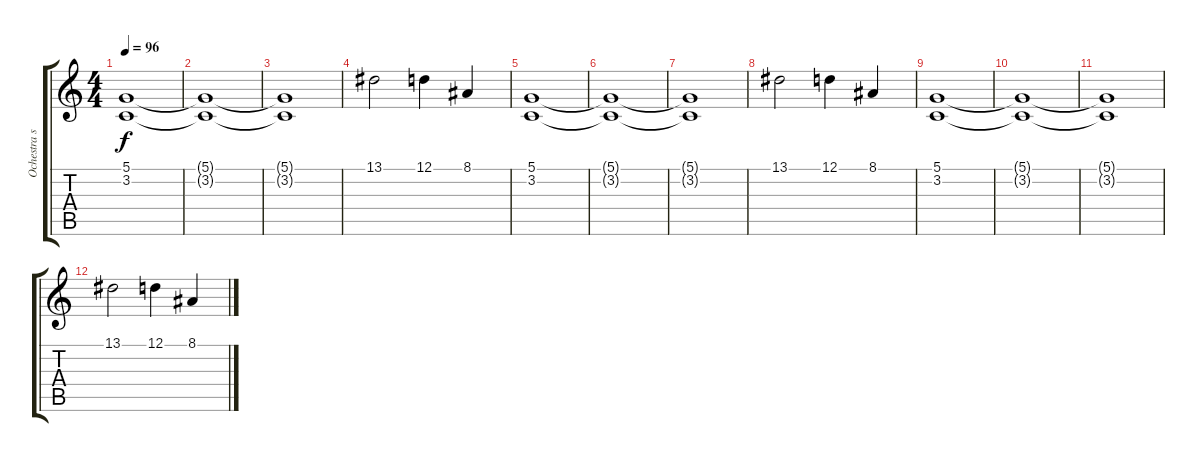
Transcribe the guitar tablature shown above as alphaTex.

\track ("Ochestra sounds" "Ochestra s") {instrument stringensemble2}
\staff {score tabs}
\tuning (D4 A3 F3 C3 G2 C2) {hide}
\ts (4 4)
\tempo 96
\clef g2
\ks c
(5.1 3.2).1{dy f} |
(5.1{t} 3.2{t}).1 |
(5.1{t} 3.2{t}).1 |
13.1.2{volume 10} 12.1.4 8.1.4 |
(5.1 3.2).1{volume 9} |
(5.1{t} 3.2{t}).1{volume 8} |
(5.1{t} 3.2{t}).1{volume 7} |
13.1.2{volume 6} 12.1.4 8.1.4 |
(5.1 3.2).1{volume 5} |
(5.1{t} 3.2{t}).1{volume 4} |
(5.1{t} 3.2{t}).1{volume 3} |
13.1.2{volume 2} 12.1.4 8.1.4
